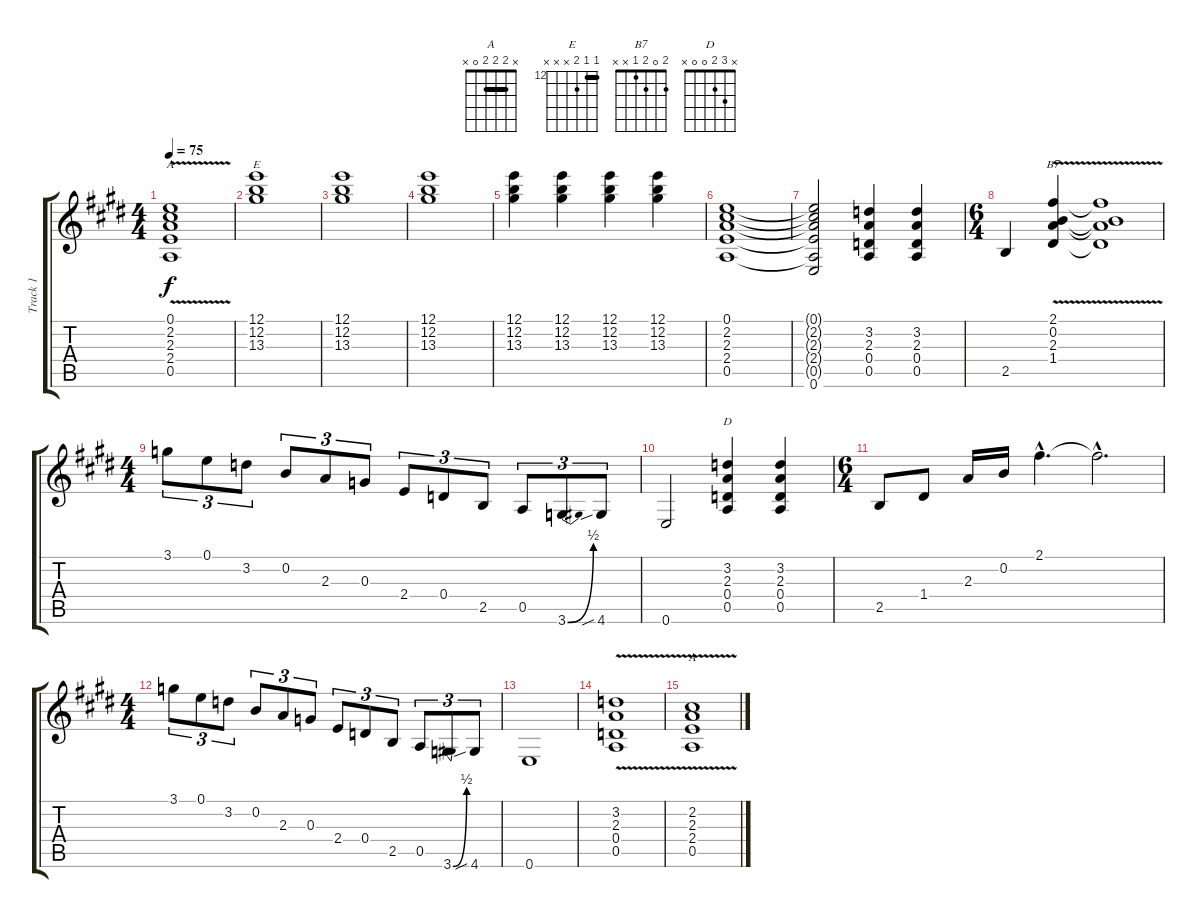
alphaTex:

\track ("Track 1" "Track 1") {instrument distortionguitar}
\staff {score tabs}
\tuning (E4 B3 G3 D3 A2 E2) {hide}
\chord ("A" 0 2 2 2 0 x)
\chord ("E" 12 12 13 x x x) {firstfret 12 barre 12}
\chord ("B7" 2 0 2 1 x x)
\chord ("D" x 3 2 0 0 x)
\chord ("A" x 2 2 2 0 x) {barre 2}
\ts (4 4)
\tempo 75
\clef g2
\ks e
(0.1 2.2 2.3 2.4 0.5{v}).1{ch "A" dy f} |
(12.1 12.2 13.3).1{ch "E"} |
(12.1 12.2 13.3).1 |
(12.1 12.2 13.3).1 |
(12.1 12.2 13.3).4 (12.1 12.2 13.3).4 (12.1 12.2 13.3).4 (12.1 12.2 13.3).4 |
(0.1 2.2 2.3 2.4 0.5).1 |
(0.1{t} 2.2{t} 2.3{t} 2.4{t} 0.5{t} 0.6).2 (3.2 2.3 0.4 0.5).4 (3.2 2.3 0.4 0.5).4 |
\ts (6 4)
2.5.4 (2.1{v} 0.2 2.3 1.4).4{ch "B7"} (2.1{t} 0.2{t} 2.3{t} 1.4{t}).1 |
\ts (4 4)
3.1.8{tu (3 2)} 0.1.8{tu (3 2)} 3.2.8{tu (3 2)} 0.2.8{tu (3 2)} 2.3.8{tu (3 2)} 0.3.8{tu (3 2)} 2.4.8{tu (3 2)} 0.4.8{tu (3 2)} 2.5.8{tu (3 2)} 0.5.8{tu (3 2)} 3.6{be (bend 0 0 60 2)}.8{tu (3 2)} 4.6{sib}.8{tu (3 2)} |
0.6.2 (3.2 2.3 0.4 0.5).4{ch "D"} (3.2 2.3 0.4 0.5).4 |
\ts (6 4)
2.5.8 1.4.8 2.3.16 0.2.16 2.1{hac}.4{d} 2.1{hac t}.2{d} |
\ts (4 4)
3.1.8{tu (3 2)} 0.1.8{tu (3 2)} 3.2.8{tu (3 2)} 0.2.8{tu (3 2)} 2.3.8{tu (3 2)} 0.3.8{tu (3 2)} 2.4.8{tu (3 2)} 0.4.8{tu (3 2)} 2.5.8{tu (3 2)} 0.5.8{tu (3 2)} 3.6{be (bend 0 0 60 2)}.8{tu (3 2)} 4.6{sib}.8{tu (3 2)} |
0.6.1 |
(3.2{v} 2.3 0.4 0.5).1 |
(2.2{v} 2.3 2.4 0.5).1{ch "A"}
